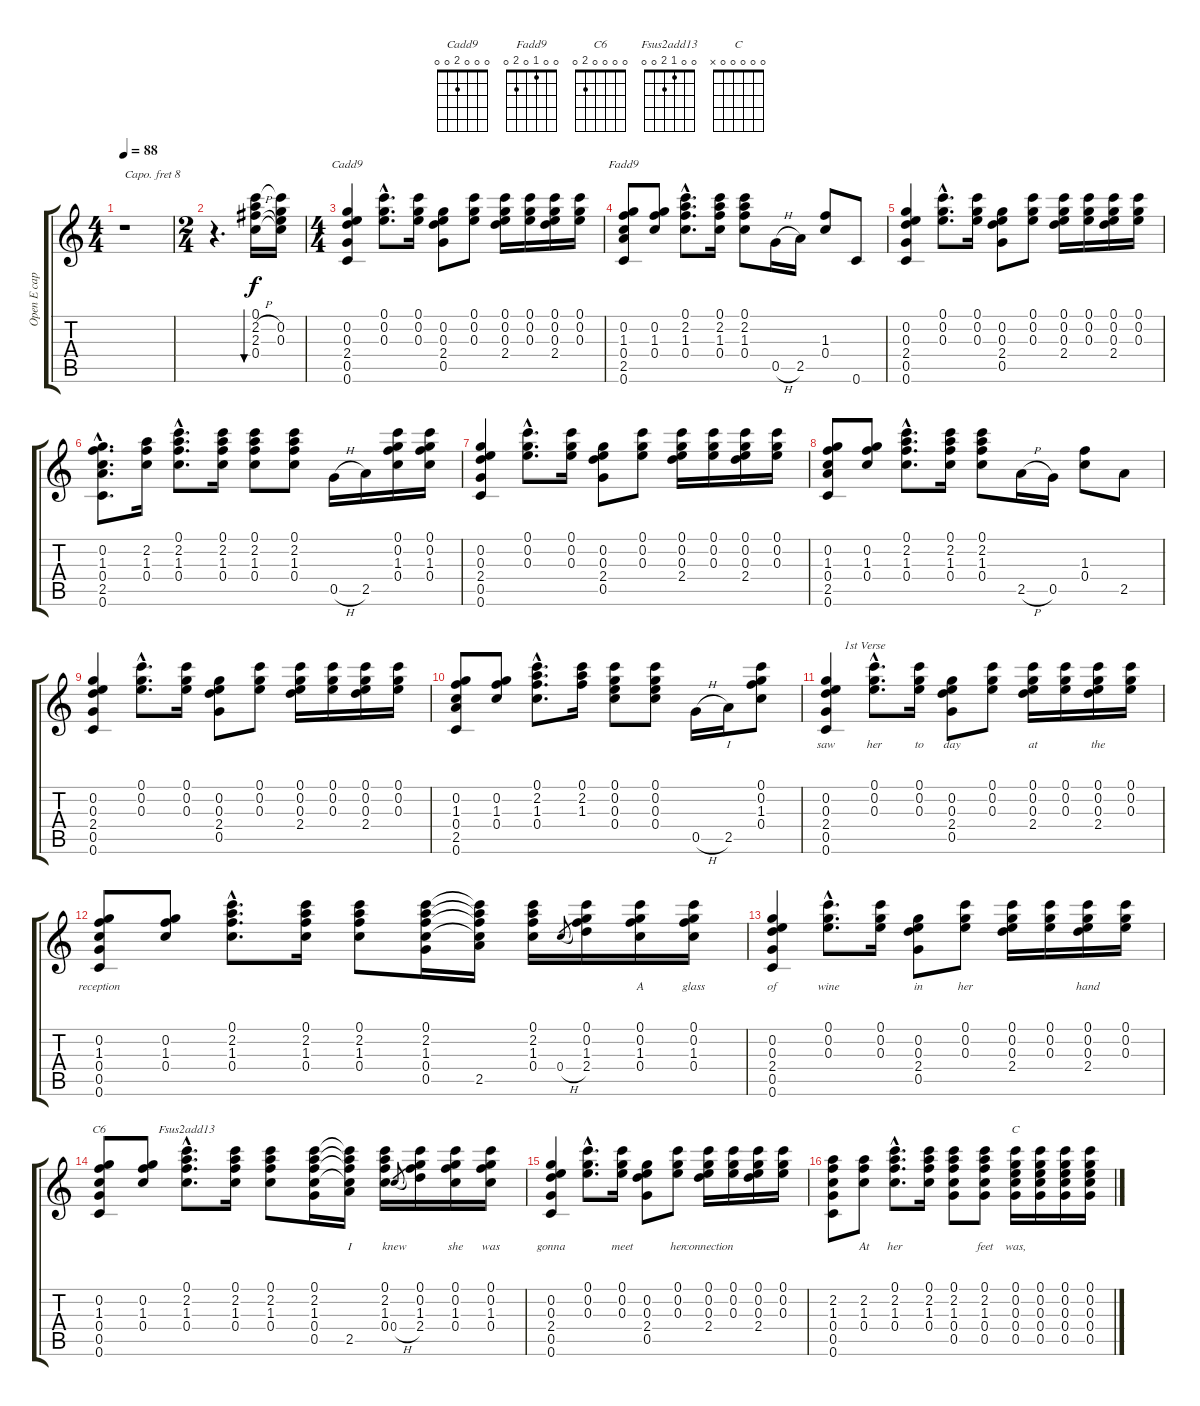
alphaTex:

\track ("Open E capo on 8" "Open E cap") {instrument acousticguitarsteel}
\staff {score tabs}
\capo 8
\tuning (E4 B3 Ab3 E3 B2 E2) {hide}
\chord ("Cadd9" 0 0 0 2 0 0)
\chord ("Fadd9" 0 0 1 0 2 0)
\chord ("C6" 0 0 0 0 2 0)
\chord ("Fsus2add13" 0 0 1 2 0 0)
\chord ("C" 0 0 0 0 0 x)
\ts (4 4)
\tempo 88
\clef g2
\ks c
r.1{dy f} |
\ts (2 4)
r.4{d} (0.1 2.2{h} 2.3{h} 0.4).16{bu 60} (0.1{t} 0.2 0.3 0.4{t}).16 |
\ts (4 4)
(0.2 0.3 2.4 0.5 0.6).4{ch "Cadd9"} (0.1{hac} 0.2{hac} 0.3{hac}).8{d} (0.1 0.2 0.3).16 (0.2 0.3 2.4 0.5).8 (0.1 0.2 0.3).8 (0.1 0.2 0.3 2.4).16 (0.1 0.2 0.3).16 (0.1 0.2 0.3 2.4).16 (0.1 0.2 0.3).16 |
(0.2 1.3 0.4 2.5 0.6).8{ch "Fadd9"} (0.2 1.3 0.4).8 (0.1{hac} 2.2{hac} 1.3{hac} 0.4{hac}).8{d} (0.1 2.2 1.3 0.4).16 (0.1 2.2 1.3 0.4).8 0.5{h}.16 2.5.16 (1.3 0.4).8 0.6.8 |
(0.2 0.3 2.4 0.5 0.6).4 (0.1{hac} 0.2{hac} 0.3{hac}).8{d} (0.1 0.2 0.3).16 (0.2 0.3 2.4 0.5).8 (0.1 0.2 0.3).8 (0.1 0.2 0.3 2.4).16 (0.1 0.2 0.3).16 (0.1 0.2 0.3 2.4).16 (0.1 0.2 0.3).16 |
(0.2{hac} 1.3{hac} 0.4{hac} 2.5{hac} 0.6{hac}).8{d} (2.2 1.3 0.4).16 (0.1{hac} 2.2{hac} 1.3{hac} 0.4{hac}).8{d} (0.1 2.2 1.3 0.4).16 (0.1 2.2 1.3 0.4).8 (0.1 2.2 1.3 0.4).8 0.5{h}.16 2.5.16 (0.1 0.2 1.3 0.4).16 (0.1 0.2 1.3 0.4).16 |
(0.2 0.3 2.4 0.5 0.6).4 (0.1{hac} 0.2{hac} 0.3{hac}).8{d} (0.1 0.2 0.3).16 (0.2 0.3 2.4 0.5).8 (0.1 0.2 0.3).8 (0.1 0.2 0.3 2.4).16 (0.1 0.2 0.3).16 (0.1 0.2 0.3 2.4).16 (0.1 0.2 0.3).16 |
(0.2 1.3 0.4 2.5 0.6).8 (0.2 1.3 0.4).8 (0.1{hac} 2.2{hac} 1.3{hac} 0.4{hac}).8{d} (0.1 2.2 1.3 0.4).16 (0.1 2.2 1.3 0.4).8 2.5{h}.16 0.5.16 (1.3 0.4).8 2.5.8 |
(0.2 0.3 2.4 0.5 0.6).4 (0.1{hac} 0.2{hac} 0.3{hac}).8{d} (0.1 0.2 0.3).16 (0.2 0.3 2.4 0.5).8 (0.1 0.2 0.3).8 (0.1 0.2 0.3 2.4).16 (0.1 0.2 0.3).16 (0.1 0.2 0.3 2.4).16 (0.1 0.2 0.3).16 |
(0.2 1.3 0.4 2.5 0.6).8{lyrics (0 "") lyrics (1 "") lyrics (2 "") lyrics (3 "") lyrics (4 "")} (0.2 1.3 0.4).8{lyrics (0 "") lyrics (1 "") lyrics (2 "") lyrics (3 "") lyrics (4 "")} (0.1{hac} 2.2{hac} 1.3{hac} 0.4{hac}).8{d lyrics (0 "") lyrics (1 "") lyrics (2 "") lyrics (3 "") lyrics (4 "")} (0.1 2.2 1.3).16{lyrics (0 "") lyrics (1 "") lyrics (2 "") lyrics (3 "") lyrics (4 "")} (0.1 0.2 0.3 0.4).8{lyrics (0 "") lyrics (1 "") lyrics (2 "") lyrics (3 "") lyrics (4 "")} (0.1 0.2 0.3 0.4).8{lyrics (0 "") lyrics (1 "") lyrics (2 "") lyrics (3 "") lyrics (4 "")} 0.5{h}.16{lyrics (0 "") lyrics (1 "") lyrics (2 "") lyrics (3 "") lyrics (4 "")} 2.5.16{lyrics (0 "I") lyrics (1 "") lyrics (2 "") lyrics (3 "") lyrics (4 "")} (0.1 0.2 1.3 0.4).8{lyrics (0 "") lyrics (1 "") lyrics (2 "") lyrics (3 "") lyrics (4 "")} |
(0.2 0.3 2.4 0.5 0.6).4{txt "      1st Verse" lyrics (0 "saw") lyrics (1 "") lyrics (2 "") lyrics (3 "") lyrics (4 "")} (0.1{hac} 0.2{hac} 0.3{hac}).8{d lyrics (0 "her") lyrics (1 "") lyrics (2 "") lyrics (3 "") lyrics (4 "")} (0.1 0.2 0.3).16{lyrics (0 "to") lyrics (1 "") lyrics (2 "") lyrics (3 "") lyrics (4 "")} (0.2 0.3 2.4 0.5).8{lyrics (0 "day") lyrics (1 "") lyrics (2 "") lyrics (3 "") lyrics (4 "")} (0.1 0.2 0.3).8{lyrics (0 "") lyrics (1 "") lyrics (2 "") lyrics (3 "") lyrics (4 "")} (0.1 0.2 0.3 2.4).16{lyrics (0 "at") lyrics (1 "") lyrics (2 "") lyrics (3 "") lyrics (4 "")} (0.1 0.2 0.3).16{lyrics (0 "") lyrics (1 "") lyrics (2 "") lyrics (3 "") lyrics (4 "")} (0.1 0.2 0.3 2.4).16{lyrics (0 "the") lyrics (1 "") lyrics (2 "") lyrics (3 "") lyrics (4 "")} (0.1 0.2 0.3).16{lyrics (0 "") lyrics (1 "") lyrics (2 "") lyrics (3 "") lyrics (4 "")} |
(0.2 1.3 0.4 0.5 0.6).8{lyrics (0 "reception") lyrics (1 "") lyrics (2 "") lyrics (3 "") lyrics (4 "")} (0.2 1.3 0.4).8{lyrics (0 "") lyrics (1 "") lyrics (2 "") lyrics (3 "") lyrics (4 "")} (0.1{hac} 2.2{hac} 1.3{hac} 0.4{hac}).8{d lyrics (0 "") lyrics (1 "") lyrics (2 "") lyrics (3 "") lyrics (4 "")} (0.1 2.2 1.3 0.4).16{lyrics (0 "") lyrics (1 "") lyrics (2 "") lyrics (3 "") lyrics (4 "")} (0.1 2.2 1.3 0.4).8{lyrics (0 "") lyrics (1 "") lyrics (2 "") lyrics (3 "") lyrics (4 "")} (0.1 2.2 1.3 0.4 0.5).16{lyrics (0 "") lyrics (1 "") lyrics (2 "") lyrics (3 "") lyrics (4 "")} (0.1{t} 2.2{t} 1.3{t} 0.4{t} 2.5).16{lyrics (0 "") lyrics (1 "") lyrics (2 "") lyrics (3 "") lyrics (4 "")} (0.1 2.2 1.3 0.4).16{lyrics (0 "") lyrics (1 "") lyrics (2 "") lyrics (3 "") lyrics (4 "")} 0.4{h}.8{lyrics (0 "") lyrics (1 "") lyrics (2 "") lyrics (3 "") lyrics (4 "") gr} (0.1 0.2 1.3 2.4).16{lyrics (0 "") lyrics (1 "") lyrics (2 "") lyrics (3 "") lyrics (4 "")} (0.1 0.2 1.3 0.4).16{lyrics (0 "A") lyrics (1 "") lyrics (2 "") lyrics (3 "") lyrics (4 "")} (0.1 0.2 1.3 0.4).16{lyrics (0 "glass") lyrics (1 "") lyrics (2 "") lyrics (3 "") lyrics (4 "")} |
(0.2 0.3 2.4 0.5 0.6).4{lyrics (0 "of") lyrics (1 "") lyrics (2 "") lyrics (3 "") lyrics (4 "")} (0.1{hac} 0.2{hac} 0.3{hac}).8{d lyrics (0 "wine") lyrics (1 "") lyrics (2 "") lyrics (3 "") lyrics (4 "")} (0.1 0.2 0.3).16{lyrics (0 "") lyrics (1 "") lyrics (2 "") lyrics (3 "") lyrics (4 "")} (0.2 0.3 2.4 0.5).8{lyrics (0 "in") lyrics (1 "") lyrics (2 "") lyrics (3 "") lyrics (4 "")} (0.1 0.2 0.3).8{lyrics (0 "her") lyrics (1 "") lyrics (2 "") lyrics (3 "") lyrics (4 "")} (0.1 0.2 0.3 2.4).16{lyrics (0 "") lyrics (1 "") lyrics (2 "") lyrics (3 "") lyrics (4 "")} (0.1 0.2 0.3).16{lyrics (0 "") lyrics (1 "") lyrics (2 "") lyrics (3 "") lyrics (4 "")} (0.1 0.2 0.3 2.4).16{lyrics (0 "hand") lyrics (1 "") lyrics (2 "") lyrics (3 "") lyrics (4 "")} (0.1 0.2 0.3).16{lyrics (0 "") lyrics (1 "") lyrics (2 "") lyrics (3 "") lyrics (4 "")} |
(0.2 1.3 0.4 0.5 0.6).8{ch "C6" lyrics (0 "") lyrics (1 "") lyrics (2 "") lyrics (3 "") lyrics (4 "")} (0.2 1.3 0.4).8{lyrics (0 "") lyrics (1 "") lyrics (2 "") lyrics (3 "") lyrics (4 "")} (0.1{hac} 2.2{hac} 1.3{hac} 0.4{hac}).8{d ch "Fsus2add13" lyrics (0 "") lyrics (1 "") lyrics (2 "") lyrics (3 "") lyrics (4 "")} (0.1 2.2 1.3 0.4).16{lyrics (0 "") lyrics (1 "") lyrics (2 "") lyrics (3 "") lyrics (4 "")} (0.1 2.2 1.3 0.4).8{lyrics (0 "") lyrics (1 "") lyrics (2 "") lyrics (3 "") lyrics (4 "")} (0.1 2.2 1.3 0.4 0.5).16{lyrics (0 "") lyrics (1 "") lyrics (2 "") lyrics (3 "") lyrics (4 "")} (0.1{t} 2.2{t} 1.3{t} 0.4{t} 2.5).16{lyrics (0 "I") lyrics (1 "") lyrics (2 "") lyrics (3 "") lyrics (4 "")} (0.1 2.2 1.3 0.4).16{lyrics (0 "") lyrics (1 "") lyrics (2 "") lyrics (3 "") lyrics (4 "")} 0.4{h}.8{lyrics (0 "knew") lyrics (1 "") lyrics (2 "") lyrics (3 "") lyrics (4 "") gr} (0.1 0.2 1.3 2.4).16{lyrics (0 "") lyrics (1 "") lyrics (2 "") lyrics (3 "") lyrics (4 "")} (0.1 0.2 1.3 0.4).16{lyrics (0 "she") lyrics (1 "") lyrics (2 "") lyrics (3 "") lyrics (4 "")} (0.1 0.2 1.3 0.4).16{lyrics (0 "was") lyrics (1 "") lyrics (2 "") lyrics (3 "") lyrics (4 "")} |
(0.2 0.3 2.4 0.5 0.6).4{lyrics (0 "gonna") lyrics (1 "") lyrics (2 "") lyrics (3 "") lyrics (4 "")} (0.1{hac} 0.2{hac} 0.3{hac}).8{d lyrics (0 "") lyrics (1 "") lyrics (2 "") lyrics (3 "") lyrics (4 "")} (0.1 0.2 0.3).16{lyrics (0 "meet") lyrics (1 "") lyrics (2 "") lyrics (3 "") lyrics (4 "")} (0.2 0.3 2.4 0.5).8{lyrics (0 "") lyrics (1 "") lyrics (2 "") lyrics (3 "") lyrics (4 "")} (0.1 0.2 0.3).8{lyrics (0 "her") lyrics (1 "") lyrics (2 "") lyrics (3 "") lyrics (4 "")} (0.1 0.2 0.3 2.4).16{lyrics (0 "connection") lyrics (1 "") lyrics (2 "") lyrics (3 "") lyrics (4 "")} (0.1 0.2 0.3).16{lyrics (0 "") lyrics (1 "") lyrics (2 "") lyrics (3 "") lyrics (4 "")} (0.1 0.2 0.3 2.4).16{lyrics (0 "") lyrics (1 "") lyrics (2 "") lyrics (3 "") lyrics (4 "")} (0.1 0.2 0.3).16{lyrics (0 "") lyrics (1 "") lyrics (2 "") lyrics (3 "") lyrics (4 "")} |
(2.2 1.3 0.4 0.5 0.6).8{lyrics (0 "") lyrics (1 "") lyrics (2 "") lyrics (3 "") lyrics (4 "")} (2.2 1.3 0.4).8{lyrics (0 "At") lyrics (1 "") lyrics (2 "") lyrics (3 "") lyrics (4 "")} (0.1{hac} 2.2{hac} 1.3{hac} 0.4{hac}).8{d lyrics (0 "her") lyrics (1 "") lyrics (2 "") lyrics (3 "") lyrics (4 "")} (0.1 2.2 1.3 0.4).16{lyrics (0 "") lyrics (1 "") lyrics (2 "") lyrics (3 "") lyrics (4 "")} (0.1 2.2 1.3 0.4 0.5).8{lyrics (0 "") lyrics (1 "") lyrics (2 "") lyrics (3 "") lyrics (4 "")} (0.1 2.2 1.3 0.4 0.5).8{lyrics (0 "feet") lyrics (1 "") lyrics (2 "") lyrics (3 "") lyrics (4 "")} (0.1 0.2 0.3 0.4 0.5).16{ch "C" lyrics (0 "was,") lyrics (1 "") lyrics (2 "") lyrics (3 "") lyrics (4 "")} (0.1 0.2 0.3 0.4 0.5).16{lyrics (0 "") lyrics (1 "") lyrics (2 "") lyrics (3 "") lyrics (4 "")} (0.1 0.2 0.3 0.4 0.5).16{lyrics (0 "") lyrics (1 "") lyrics (2 "") lyrics (3 "") lyrics (4 "")} (0.1 0.2 0.3 0.4 0.5).16{lyrics (0 "") lyrics (1 "") lyrics (2 "") lyrics (3 "") lyrics (4 "")}
